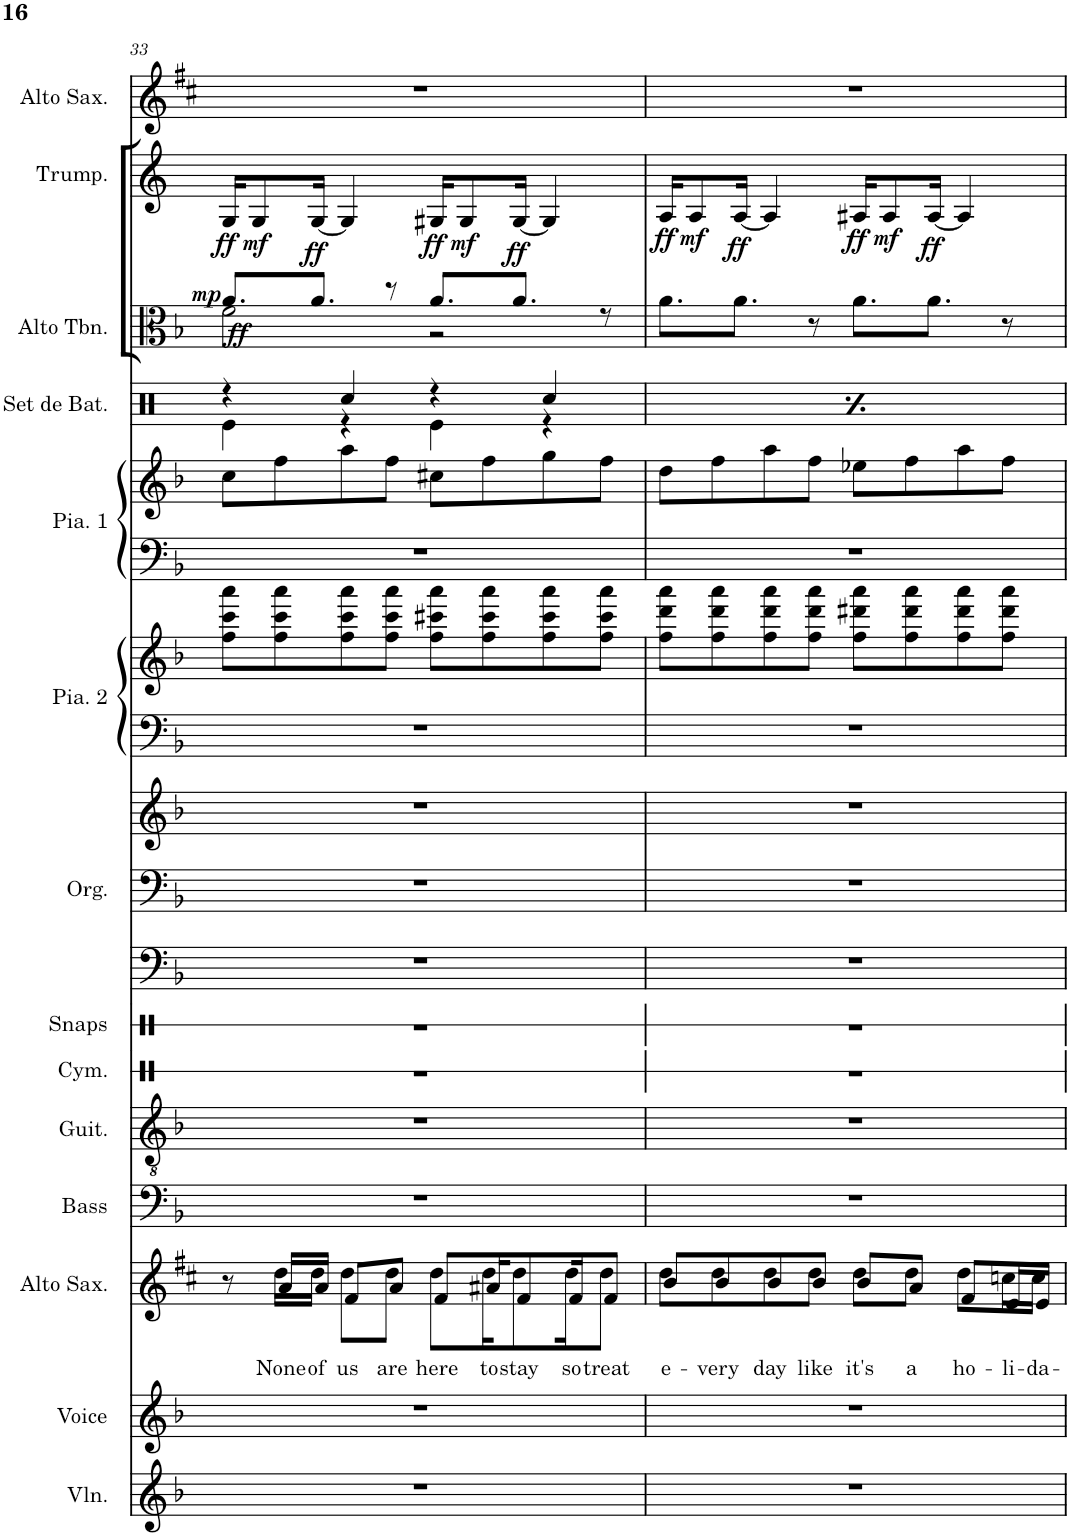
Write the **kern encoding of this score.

**kern	**kern	**kern	**text	**kern	**kern	**kern	**kern	**kern	**kern	**kern	**kern	**kern	**kern	**kern	**kern	**kern	**dynam	**kern	**dynam	**kern
*part14	*part13	*part12	*part12	*part11	*part10	*part9	*part8	*part7	*part7	*part7	*part6	*part6	*part5	*part5	*part4	*part3	*part3	*part2	*part2	*part1
*staff18	*staff17	*staff16	*staff16	*staff15	*staff14	*staff13	*staff12	*staff11	*staff10	*staff9	*staff8	*staff7	*staff6	*staff5	*staff4	*staff3	*staff3	*staff2	*staff2	*staff1
*I"Violin	*I"Voice	*I"Alto Saxophone	*	*I"Electric Bass	*I"Classical Guitar	*I"Cymbales	*I"Snaps	*I"Organ	*	*	*I"Piano 2	*	*I"Piano 1	*	*I"Set de batterie	*I"Alto Trombone	*	*I"Trumpet	*	*I"Alto Saxophone
*I'Vln.	*I'Voice	*I'Alto Sax.	*	*I'Bass	*I'Guit.	*I'Cym.	*I'Snaps	*I'Org.	*	*	*I'Pia. 2	*	*I'Pia. 1	*	*I'Set de Bat.	*I'Alto Tbn.	*	*I'Trump.	*	*I'Alto Sax.
!!LO:PB:g=z
*clefG2	*clefG2	*clefG2	*	*clefF4	*clefGv2	*clefX	*clefX	*clefF4	*clefF4	*clefG2	*clefF4	*clefG2	*clefF4	*clefG2	*clefX	*clefC3	*	*clefG2	*	*clefG2
*	*	*Trd5c9	*	*Trd7c12	*	*	*	*	*	*	*	*	*	*	*	*	*	*Trd-3c-5	*	*Trd5c9
*k[b-]	*k[b-]	*k[f#c#]	*	*k[b-]	*k[b-]	*k[]	*k[]	*k[b-]	*k[b-]	*k[b-]	*k[b-]	*k[b-]	*k[b-]	*k[b-]	*k[]	*k[b-]	*	*k[]	*	*k[f#c#]
*M4/4	*M4/4	*M4/4	*	*M4/4	*M4/4	*M4/4	*M4/4	*M4/4	*M4/4	*M4/4	*M4/4	*M4/4	*M4/4	*M4/4	*M4/4	*M4/4	*	*M4/4	*	*M4/4
=33	=33	=33	=33	=33	=33	=33	=33	=33	=33	=33	=33	=33	=33	=33	=33	=33	=33	=33	=33	=33
*	*	*^	*	*	*	*	*	*	*	*	*	*	*	*	*^	*^	*	*	*	*
!	!	!	!	!	!	!	!	!	!	!	!	!	!	!	!	!	!	!	!	!LO:DY:b	!	!LO:DY:b	!
*	*	*	*	*	*	*	*	*	*	*	*	*	*	*	*	*	*	*	*^	*	*	*	*
1r	1r	8r	8ryy	.	1r	1r	1r	1r	1r	1r	1r	1r	8ff\ 8ccc\ 8aaa\L	1r	8cc\L	4r	4Re\	8.a/L	2f\	16ryy	mp	16G/KL	ff	1r
!	!	!	!	!	!	!	!	!	!	!	!	!	!	!	!	!	!	!	!	!	!LO:DY:b	!	!LO:DY:b	!
.	.	.	.	.	.	.	.	.	.	.	.	.	.	.	.	.	.	.	.	2...ryy	ff	8G/	mf	.
!	!	!	!	!LO:LY:b	!	!	!	!	!	!	!	!	!	!	!	!	!	!	!	!	!	!	!	!
.	.	16a/LL	16dd\LL	None	.	.	.	.	.	.	.	.	8ff\ 8ccc\ 8aaa\	.	8ff\	.	.	.	.	.	.	.	.	.
!	!	!	!	!LO:LY:b	!	!	!	!	!	!	!	!	!	!	!	!	!	!	!	!	!	!	!LO:DY:b	!
.	.	16a/JJ	16dd\JJ	of	.	.	.	.	.	.	.	.	.	.	.	.	.	8.a/J	.	.	.	[16G/Jk	ff	.
!	!	!	!	!LO:LY:b	!	!	!	!	!	!	!	!	!	!	!	!	!	!	!	!	!	!	!	!
.	.	8f#/L	8dd\L	us	.	.	.	.	.	.	.	.	8ff\ 8ccc\ 8aaa\	.	8aa\	4Rcc/	4r	.	.	.	.	4G/]	.	.
!	!	!	!	!LO:LY:b	!	!	!	!	!	!	!	!	!	!	!	!	!	!	!	!	!	!	!	!
.	.	8a/J	8dd\J	are	.	.	.	.	.	.	.	.	8ff\ 8ccc\ 8aaa\J	.	8ff\J	.	.	8r	.	.	.	.	.	.
!	!	!	!	!LO:LY:b	!	!	!	!	!	!	!	!	!	!	!	!	!	!	!	!	!	!	!LO:DY:b	!
.	.	8f#/L	8dd\L	here	.	.	.	.	.	.	.	.	8ff\ 8ccc#X\ 8aaa\L	.	8cc#X\L	4r	4Re\	8.a/L	2r	.	.	16G#X/KL	ff	.
!	!	!	!	!	!	!	!	!	!	!	!	!	!	!	!	!	!	!	!	!	!	!	!LO:DY:b	!
.	.	.	.	.	.	.	.	.	.	.	.	.	.	.	.	.	.	.	.	.	.	8G#/	mf	.
!	!	!	!	!LO:LY:b	!	!	!	!	!	!	!	!	!	!	!	!	!	!	!	!	!	!	!	!
.	.	16a#X/K	16dd\K	to	.	.	.	.	.	.	.	.	8ff\ 8ccc#\ 8aaa\	.	8ff\	.	.	.	.	.	.	.	.	.
!	!	!	!	!LO:LY:b	!	!	!	!	!	!	!	!	!	!	!	!	!	!	!	!	!	!	!LO:DY:b	!
.	.	8f#/	8dd\	stay	.	.	.	.	.	.	.	.	.	.	.	.	.	8.a/J	.	.	.	[16G#/Jk	ff	.
.	.	.	.	.	.	.	.	.	.	.	.	.	8ff\ 8ccc#\ 8aaa\	.	8gg\	4Rcc/	4r	.	.	.	.	4G#/]	.	.
!	!	!	!	!LO:LY:b	!	!	!	!	!	!	!	!	!	!	!	!	!	!	!	!	!	!	!	!
.	.	16f#/K	16dd\K	so	.	.	.	.	.	.	.	.	.	.	.	.	.	.	.	.	.	.	.	.
!	!	!	!	!LO:LY:b	!	!	!	!	!	!	!	!	!	!	!	!	!	!	!	!	!	!	!	!
.	.	8f#/J	8dd\J	treat	.	.	.	.	.	.	.	.	8ff\ 8ccc#\ 8aaa\J	.	8ff\J	.	.	8r	.	.	.	.	.	.
=34	=34	=34	=34	=34	=34	=34	=34	=34	=34	=34	=34	=34	=34	=34	=34	=34	=34	=34	=34	=34	=34	=34	=34	=34
!	!	!	!	!LO:LY:b	!	!	!	!	!	!	!	!	!	!	!	!	!	!	!	!	!	!	!LO:DY:b	!
*	*	*	*	*	*	*	*	*	*	*	*	*	*	*	*	*	*	*v	*v	*v	*	*	*	*
1r	1r	8b/L	8dd\L	e-	1r	1r	1r	1r	1r	1r	1r	1r	8ff\ 8ddd\ 8aaa\L	1r	8dd\L	4r	4Re\	8.a\L	.	16A/KL	ff	1r
!	!	!	!	!	!	!	!	!	!	!	!	!	!	!	!	!	!	!	!	!	!LO:DY:b	!
.	.	.	.	.	.	.	.	.	.	.	.	.	.	.	.	.	.	.	.	8A/	mf	.
!	!	!	!	!LO:LY:b	!	!	!	!	!	!	!	!	!	!	!	!	!	!	!	!	!	!
.	.	8b/	8dd\	-very	.	.	.	.	.	.	.	.	8ff\ 8ddd\ 8aaa\	.	8ff\	.	.	.	.	.	.	.
!	!	!	!	!	!	!	!	!	!	!	!	!	!	!	!	!	!	!	!	!	!LO:DY:b	!
.	.	.	.	.	.	.	.	.	.	.	.	.	.	.	.	.	.	8.a\J	.	[16A/Jk	ff	.
!	!	!	!	!LO:LY:b	!	!	!	!	!	!	!	!	!	!	!	!	!	!	!	!	!	!
.	.	8b/	8dd\	day	.	.	.	.	.	.	.	.	8ff\ 8ddd\ 8aaa\	.	8aa\	4Rcc/	4r	.	.	4A/]	.	.
!	!	!	!	!LO:LY:b	!	!	!	!	!	!	!	!	!	!	!	!	!	!	!	!	!	!
.	.	8b/J	8dd\J	like	.	.	.	.	.	.	.	.	8ff\ 8ddd\ 8aaa\J	.	8ff\J	.	.	8r	.	.	.	.
!	!	!	!	!LO:LY:b	!	!	!	!	!	!	!	!	!	!	!	!	!	!	!	!	!LO:DY:b	!
.	.	8b/L	8dd\L	it's	.	.	.	.	.	.	.	.	8ff\ 8ddd#X\ 8aaa\L	.	8ee-X\L	4r	4Re\	8.a\L	.	16A#X/KL	ff	.
!	!	!	!	!	!	!	!	!	!	!	!	!	!	!	!	!	!	!	!	!	!LO:DY:b	!
.	.	.	.	.	.	.	.	.	.	.	.	.	.	.	.	.	.	.	.	8A#/	mf	.
!	!	!	!	!LO:LY:b	!	!	!	!	!	!	!	!	!	!	!	!	!	!	!	!	!	!
.	.	8a/J	8dd\J	a	.	.	.	.	.	.	.	.	8ff\ 8ddd#\ 8aaa\	.	8ff\	.	.	.	.	.	.	.
!	!	!	!	!	!	!	!	!	!	!	!	!	!	!	!	!	!	!	!	!	!LO:DY:b	!
.	.	.	.	.	.	.	.	.	.	.	.	.	.	.	.	.	.	8.a\J	.	[16A#/Jk	ff	.
!	!	!	!	!LO:LY:b	!	!	!	!	!	!	!	!	!	!	!	!	!	!	!	!	!	!
.	.	8f#/L	8dd\L	ho-	.	.	.	.	.	.	.	.	8ff\ 8ddd#\ 8aaa\	.	8aa\	4Rcc/	4r	.	.	4A#/]	.	.
!	!	!	!	!LO:LY:b	!	!	!	!	!	!	!	!	!	!	!	!	!	!	!	!	!	!
.	.	16e/L	16ccn\L	-li-	.	.	.	.	.	.	.	.	8ff\ 8ddd#\ 8aaa\J	.	8ff\J	.	.	8r	.	.	.	.
!	!	!	!	!LO:LY:b	!	!	!	!	!	!	!	!	!	!	!	!	!	!	!	!	!	!
.	.	16e/JJ	16cc\JJ	-da-	.	.	.	.	.	.	.	.	.	.	.	.	.	.	.	.	.	.
*	*	*v	*v	*	*	*	*	*	*	*	*	*	*	*	*	*v	*v	*	*	*	*	*
=	=	=	=	=	=	=	=	=	=	=	=	=	=	=	=	=	=	=	=	=
*-	*-	*-	*-	*-	*-	*-	*-	*-	*-	*-	*-	*-	*-	*-	*-	*-	*-	*-	*-	*-
